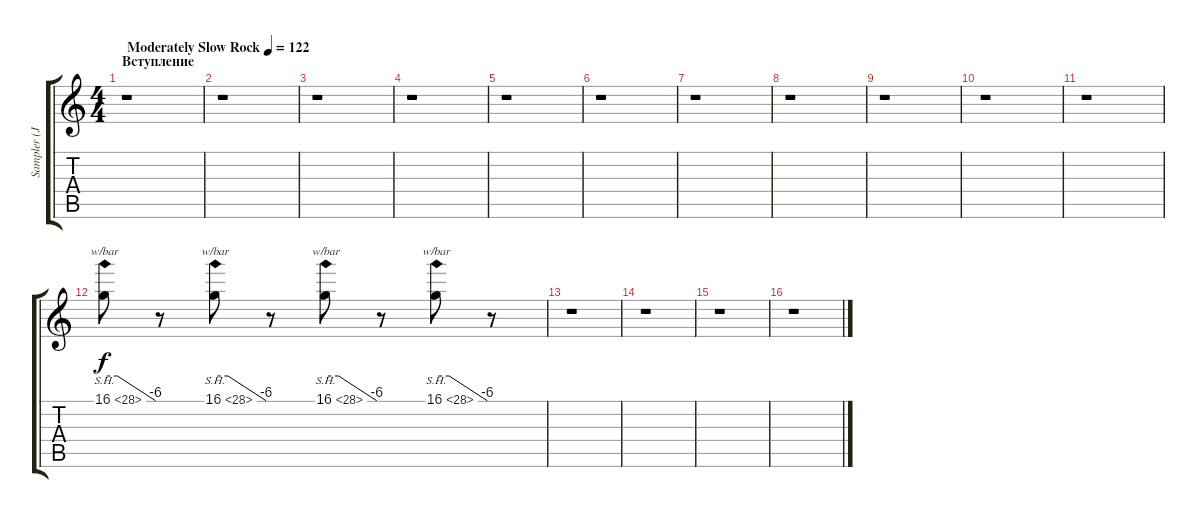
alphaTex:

\track ("Sampler (Joseph Hahn)" "Sampler (J") {instrument lead8bassandlead}
\staff {score tabs}
\tuning (Eb4 Bb3 Gb3 Db3 Ab2 Db2) {hide}
\ts (4 4)
\section ("" "Вступление")
\tempo (122 "Moderately Slow Rock")
\clef g2
\ks c
r.1{dy f instrument lead8bassandlead} |
r.1 |
r.1 |
r.1 |
r.1 |
r.1 |
r.1 |
r.1 |
r.1 |
r.1 |
r.1 |
16.1{sh 12}.8{tbe (custom default 0 0 15 0 60 -24) volume 0} r.8 16.1{sh 12}.8{tbe (custom default 0 0 15 0 60 -24)} r.8 16.1{sh 12}.8{tbe (custom default 0 0 15 0 60 -24)} r.8 16.1{sh 12}.8{tbe (custom default 0 0 15 0 60 -24)} r.8 |
r.1{volume 11} |
r.1 |
r.1 |
r.1
